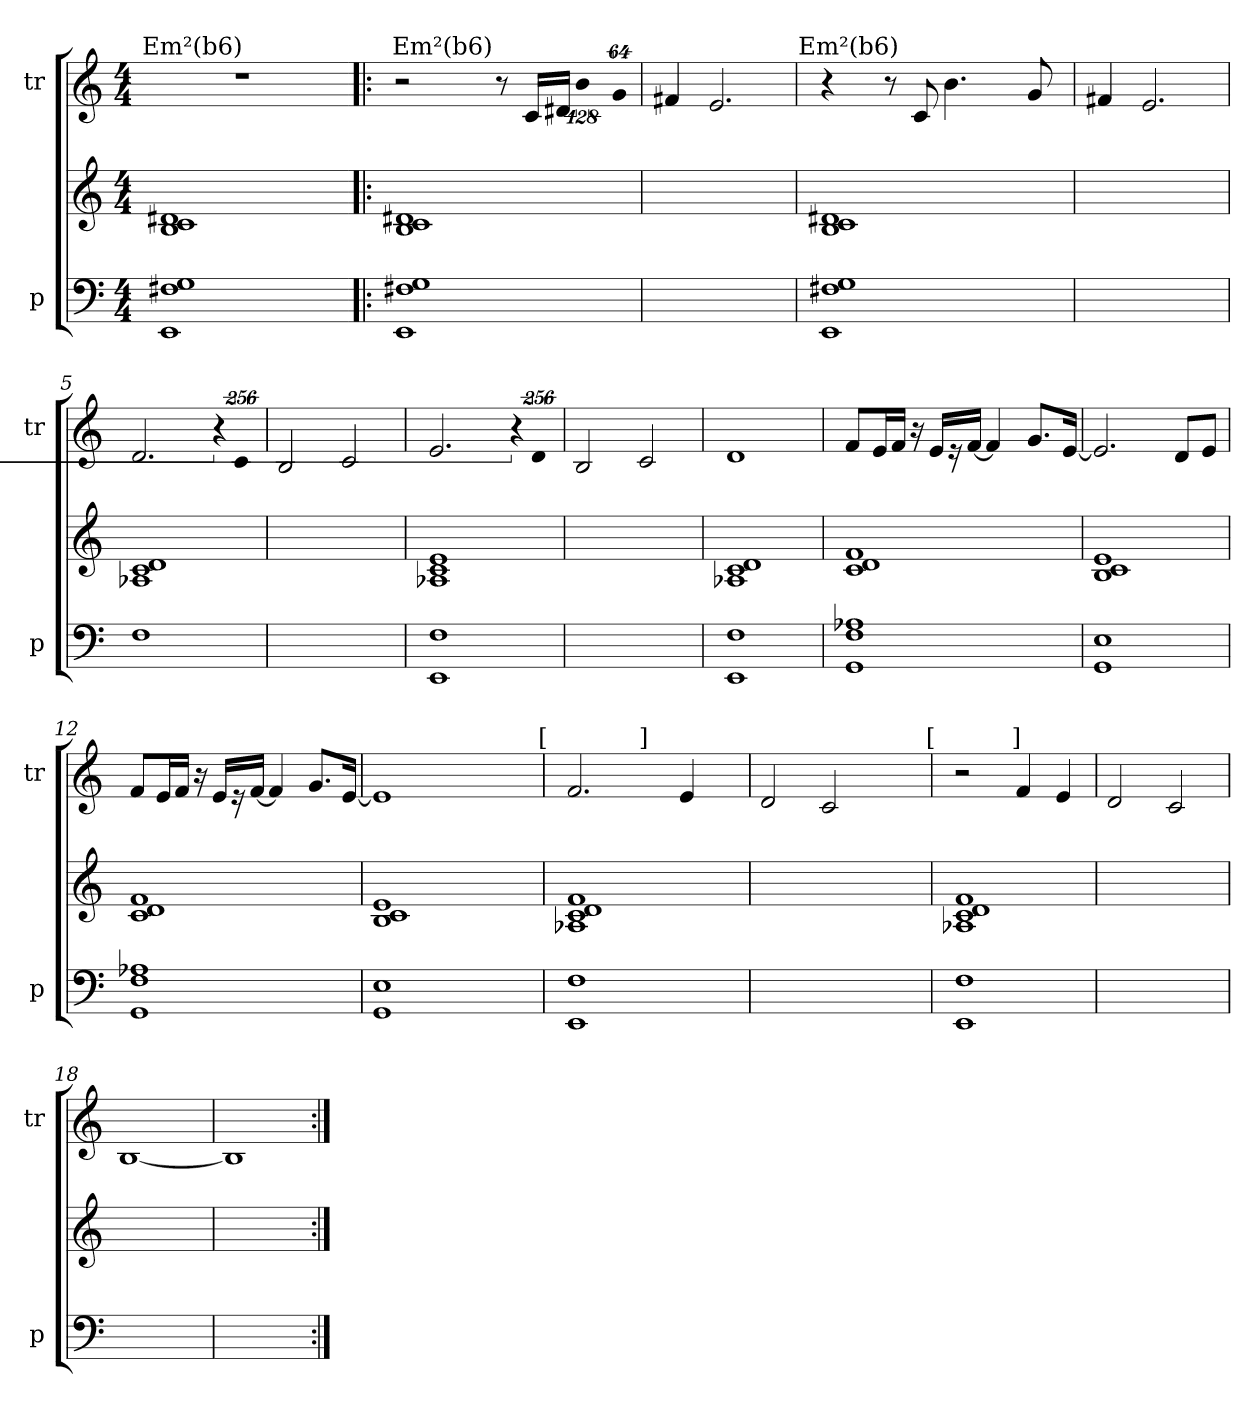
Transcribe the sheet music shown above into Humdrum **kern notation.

**kern	**kern	**kern
*part2	*part2	*part1
*staff3	*staff2	*staff1
*I"p	*	*I"tr
*I'p	*	*I'tr
!!LO:PB:g=z
*clefF4	*clefG2	*clefG2
*k[]	*k[]	*k[]
*M4/4	*M4/4	*M4/4
=	=	=
*	*	*^
1EEi 1F#Xi 1Gi	1Bi 1ci 1d#Xi	1r	16ryy
.	.	.	64...ryy
!	!	!	!LO:TX:a:cj:t=Em²(b6)
.	.	.	2ryy
.	.	.	4ryy
.	.	.	8ryy
.	.	.	32ryy
.	.	.	512ryy
=1!|:	=1!|:	=1!|:	=1!|:
1EEi 1F#Xi 1Gi	1Bi 1ci 1d#Xi	2r	8ryy
.	.	.	32ryy
.	.	.	128ryy
!	!	!	!LO:TX:a:cj:t=Em²(b6)
.	.	.	2ryy
.	.	8r	.
.	.	16ci/LL	.
.	.	.	4ryy
.	.	16d#Xi/JJ	.
!	!	!LO:N:vis=4	!
.	.	512%85bi\	.
.	.	.	16ryy
!	!	!LO:N:vis=8	!
.	.	512%43gi/	.
.	.	.	64.ryy
*	*	*v	*v
=2	=2	=2
1ryy	1ryy	4f#Xi/
.	.	2.ei/
!!LO:LB:g=z
=3	=3	=3
*	*	*^
1EEi 1F#Xi 1Gi	1Bi 1ci 1d#Xi	4r	16ryy
.	.	.	128ryy
.	.	.	512.ryy
!	!	!	!LO:TX:a:cj:t=Em²(b6)
.	.	.	2ryy
.	.	8r	.
.	.	8ci/	.
.	.	4.bi\	.
.	.	.	4ryy
.	.	.	8ryy
.	.	8gi/	.
.	.	.	32ryy
.	.	.	64ryy
.	.	.	256ryy
.	.	.	1024ryy
*	*	*v	*v
=4	=4	=4
1ryy	1ryy	4f#Xi/
.	.	2.ei/
=5	=5	=5
1Fi	1A-Xi 1ci 1di	2.di/
!	!	!LO:N:vis=8
.	.	1024%85r
!	!	!LO:N:vis=4
.	.	1024%171ci/
=6	=6	=6
1ryy	1ryy	2Bi/
.	.	2ci/
!!LO:LB:g=z
=7	=7	=7
1EEi 1Fi	1A-Xi 1ci 1ei	2.ei/
!	!	!LO:N:vis=8
.	.	1024%85r
!	!	!LO:N:vis=4
.	.	1024%171di/
=8	=8	=8
1ryy	1ryy	2Bi/
.	.	2ci/
=9	=9	=9
1EEi 1Fi	1A-Xi 1ci 1di	1di
=10	=10	=10
1GGi 1Fi 1A-Xi	1ci 1di 1fi	8fi/L
.	.	16ei/L
.	.	16fi/JJ
.	.	16r
.	.	16ei/LL
.	.	16r
.	.	[<16fi/JJ
.	.	4fi/]
.	.	8.gi/L
.	.	[<16ei/Jk
!!LO:PB:g=z
=11	=11	=11
1GGi 1Ei	1Bi 1ci 1ei	2.ei/]
.	.	8di/L
.	.	8ei/J
=12	=12	=12
1GGi 1Fi 1A-Xi	1ci 1di 1fi	8fi/L
.	.	16ei/L
.	.	16fi/JJ
.	.	16r
.	.	16ei/LL
.	.	16r
.	.	[<16fi/JJ
.	.	4fi/]
.	.	8.gi/L
.	.	[<16ei/Jk
=13	=13	=13
*	*	*^
1GGi 1Ei	1Bi 1ci 1ei	1ei]	2ryy
.	.	.	4ryy
.	.	.	8ryy
.	.	.	16ryy
.	.	.	32ryy
.	.	.	64ryy
.	.	.	128...ryy
!	!	!	!LO:TX:a:cj:t=[
.	.	.	1024ryy
=14	=14	=14	=14
1EEi 1Fi	1A-Xi 1ci 1di 1fi	2.fi/	2ryy
.	.	.	32ryy
.	.	.	256ryy
.	.	.	1024ryy
!	!	!	!LO:TX:a:cj:t=]
.	.	.	4ryy
.	.	4ei/	.
.	.	.	8ryy
.	.	.	16ryy
.	.	.	64ryy
.	.	.	128ryy
.	.	.	512.ryy
!!LO:LB:g=z	!!
=15	=15	=15	=15
1ryy	1ryy	2di/	2ryy
.	.	2ci/	4ryy
.	.	.	8ryy
.	.	.	16ryy
.	.	.	32ryy
.	.	.	64ryy
.	.	.	128...ryy
!	!	!	!LO:TX:a:cj:t=[
.	.	.	1024ryy
*	*	*v	*v
=16	=16	=16
1EEi 1Fi	1A-Xi 1ci 1di 1fi	2r
!	!	!LO:TX:a:cj:t=]
.	.	4fi/
.	.	4ei/
=17	=17	=17
1ryy	1ryy	2di/
.	.	2ci/
=18	=18	=18
1ryy	1ryy	[<1Bi
=19	=19	=19
1ryy	1ryy	1Bi]
=:|!	=:|!	=:|!
*-	*-	*-
